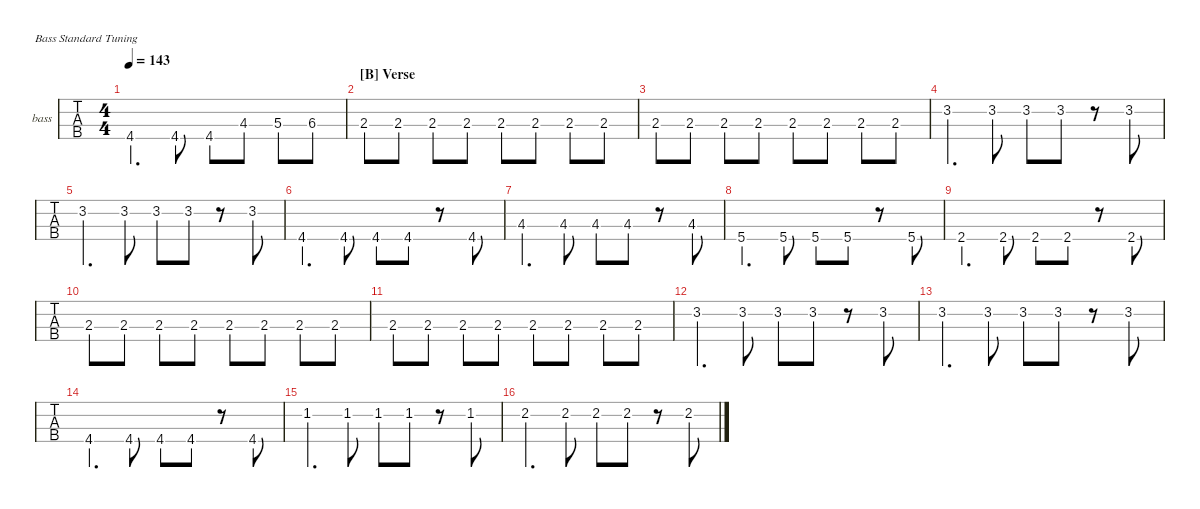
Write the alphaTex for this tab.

\defaultSystemsLayout 4
\hideDynamics
\bracketExtendMode nobrackets
\firstSystemTrackNameOrientation horizontal
\otherSystemsTrackNameOrientation horizontal
\track ("bass" "bass") {instrument electricbassfinger}
\staff {tabs}
\tuning (G2 D2 A1 E1)
\ts (4 4)
\tempo 143
\clef f4
\ks g#minor
4.4{acc #}.4{d dy mf} 4.4{acc #}.8 4.4{acc #}.8 4.3{acc #}.8 5.3{acc forcenatural}.8 6.3{acc #}.8 |
\section ("B" "Verse")
2.3{acc forcenatural}.8 2.3{acc forcenatural}.8 2.3{acc forcenatural}.8 2.3{acc forcenatural}.8 2.3{acc forcenatural}.8 2.3{acc forcenatural}.8 2.3{acc forcenatural}.8 2.3{acc forcenatural}.8 |
2.3{acc forcenatural}.8 2.3{acc forcenatural}.8 2.3{acc forcenatural}.8 2.3{acc forcenatural}.8 2.3{acc forcenatural}.8 2.3{acc forcenatural}.8 2.3{acc forcenatural}.8 2.3{acc forcenatural}.8 |
3.2{acc forcenatural}.4{d} 3.2{acc forcenatural}.8 3.2{acc forcenatural}.8 3.2{acc forcenatural}.8 r.8 3.2{acc forcenatural}.8 |
3.2{acc forcenatural}.4{d} 3.2{acc forcenatural}.8 3.2{acc forcenatural}.8 3.2{acc forcenatural}.8 r.8 3.2{acc forcenatural}.8 |
4.4{acc #}.4{d} 4.4{acc #}.8 4.4{acc #}.8 4.4{acc #}.8 r.8 4.4{acc #}.8 |
4.3{acc #}.4{d} 4.3{acc #}.8 4.3{acc #}.8 4.3{acc #}.8 r.8 4.3{acc #}.8 |
5.4{acc forcenatural}.4{d} 5.4{acc forcenatural}.8 5.4{acc forcenatural}.8 5.4{acc forcenatural}.8 r.8 5.4{acc forcenatural}.8 |
2.4{acc #}.4{d} 2.4{acc #}.8 2.4{acc #}.8 2.4{acc #}.8 r.8 2.4{acc #}.8 |
2.3{acc forcenatural}.8 2.3{acc forcenatural}.8 2.3{acc forcenatural}.8 2.3{acc forcenatural}.8 2.3{acc forcenatural}.8 2.3{acc forcenatural}.8 2.3{acc forcenatural}.8 2.3{acc forcenatural}.8 |
2.3{acc forcenatural}.8 2.3{acc forcenatural}.8 2.3{acc forcenatural}.8 2.3{acc forcenatural}.8 2.3{acc forcenatural}.8 2.3{acc forcenatural}.8 2.3{acc forcenatural}.8 2.3{acc forcenatural}.8 |
3.2{acc forcenatural}.4{d} 3.2{acc forcenatural}.8 3.2{acc forcenatural}.8 3.2{acc forcenatural}.8 r.8 3.2{acc forcenatural}.8 |
3.2{acc forcenatural}.4{d} 3.2{acc forcenatural}.8 3.2{acc forcenatural}.8 3.2{acc forcenatural}.8 r.8 3.2{acc forcenatural}.8 |
4.4{acc #}.4{d} 4.4{acc #}.8 4.4{acc #}.8 4.4{acc #}.8 r.8 4.4{acc #}.8 |
1.2{acc #}.4{d} 1.2{acc #}.8 1.2{acc #}.8 1.2{acc #}.8 r.8 1.2{acc #}.8 |
2.2{acc forcenatural}.4{d} 2.2{acc forcenatural}.8 2.2{acc forcenatural}.8 2.2{acc forcenatural}.8 r.8 2.2{acc forcenatural}.8
